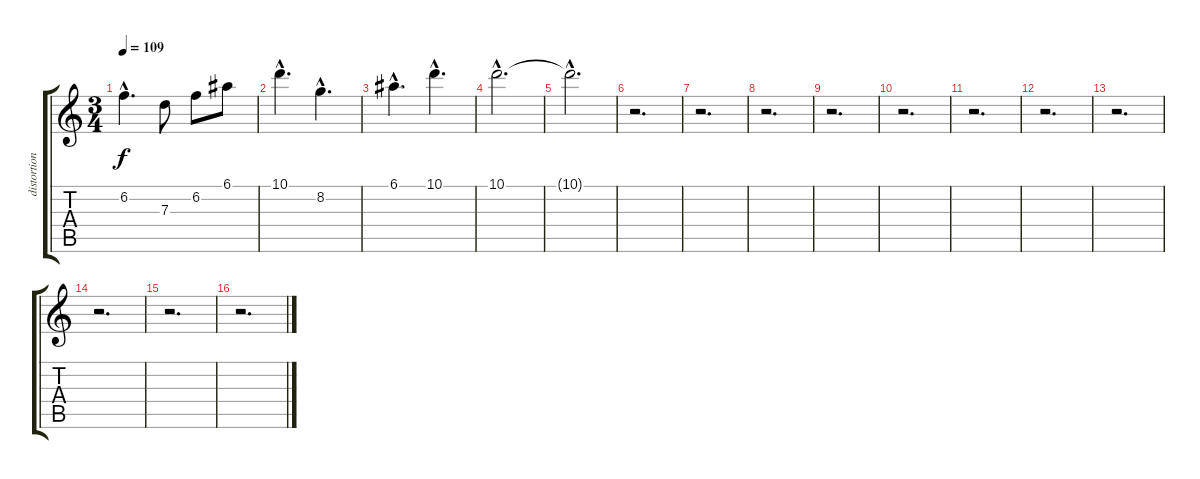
\track ("distortion" "distortion") {instrument overdrivenguitar}
\staff {score tabs}
\tuning (E4 B3 G3 D3 A2 E2) {hide}
\ts (3 4)
\tempo 109
\clef g2
\ks c
6.2{hac}.4{d dy f} 7.3.8 6.2.8 6.1.8 |
10.1{hac}.4{d} 8.2{hac}.4{d} |
6.1{hac}.4{d} 10.1{hac}.4{d} |
10.1{hac}.2{d} |
10.1{hac t}.2{d} |
r.2{d} |
r.2{d} |
r.2{d} |
r.2{d} |
r.2{d} |
r.2{d} |
r.2{d} |
r.2{d} |
r.2{d} |
r.2{d} |
r.2{d}
